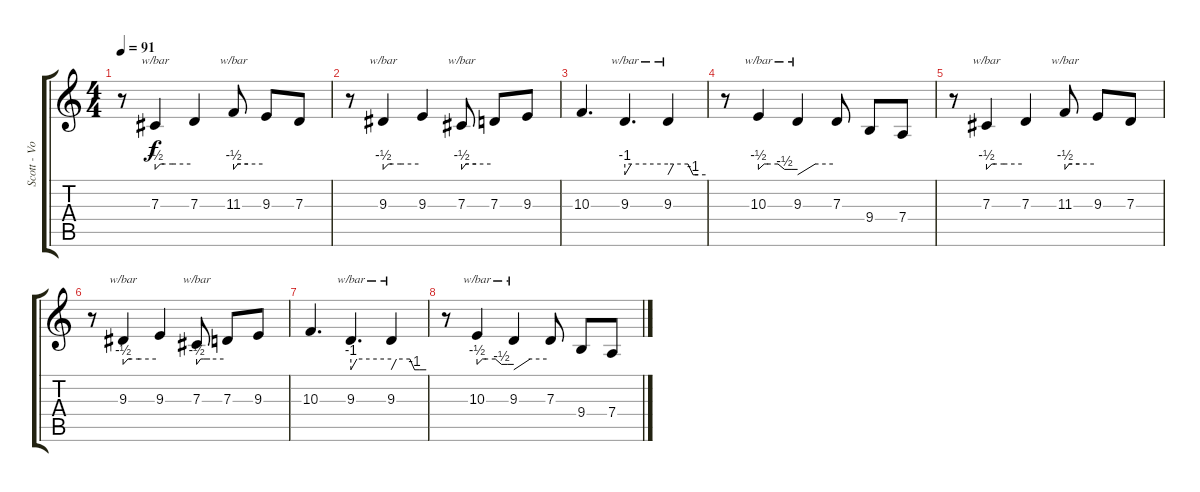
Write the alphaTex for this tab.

\track ("Scott - Voz" "Scott - Vo") {instrument lead2sawtooth}
\staff {score tabs}
\tuning (E4 B3 G3 D3 A2 E2) {hide}
\ts (4 4)
\tempo 91
\clef g2
\ks c
r.8{dy f} 7.3.4{tbe (custom default 0 -2 9 0 15 0 30 0 60 0)} 7.3.4 11.3.8{tbe (custom default 0 -2 9 0 15 0 30 0 60 0)} 9.3.8 7.3.8 |
r.8 9.3.4{tbe (custom default 0 -2 9 0 15 0 30 0 60 0)} 9.3.4 7.3.8{tbe (custom default 0 -2 9 0 15 0 30 0 60 0)} 7.3.8 9.3.8 |
10.3.4{d} 9.3.4{d tbe (custom default 0 -4 9 0 60 0)} 9.3.4{tbe (custom default 0 -4 9 0 32 0 40 -4 48 -4 60 -4)} |
r.8 10.3.4{tbe (custom default 0 -2 9 0 15 0 30 0 40 -2 50 -2 60 -2)} 9.3.4{tbe (custom default 0 -4 30 0 60 0)} 7.3.8 9.4.8 7.4.8 |
r.8 7.3.4{tbe (custom default 0 -2 9 0 15 0 30 0 60 0)} 7.3.4 11.3.8{tbe (custom default 0 -2 9 0 15 0 30 0 60 0)} 9.3.8 7.3.8 |
r.8 9.3.4{tbe (custom default 0 -2 9 0 15 0 30 0 60 0)} 9.3.4 7.3.8{tbe (custom default 0 -2 9 0 15 0 30 0 60 0)} 7.3.8 9.3.8 |
10.3.4{d} 9.3.4{d tbe (custom default 0 -4 9 0 60 0)} 9.3.4{tbe (custom default 0 -4 9 0 32 0 40 -4 48 -4 60 -4)} |
r.8 10.3.4{tbe (custom default 0 -2 9 0 15 0 30 0 40 -2 50 -2 60 -2)} 9.3.4{tbe (custom default 0 -4 30 0 60 0)} 7.3.8 9.4.8 7.4.8
